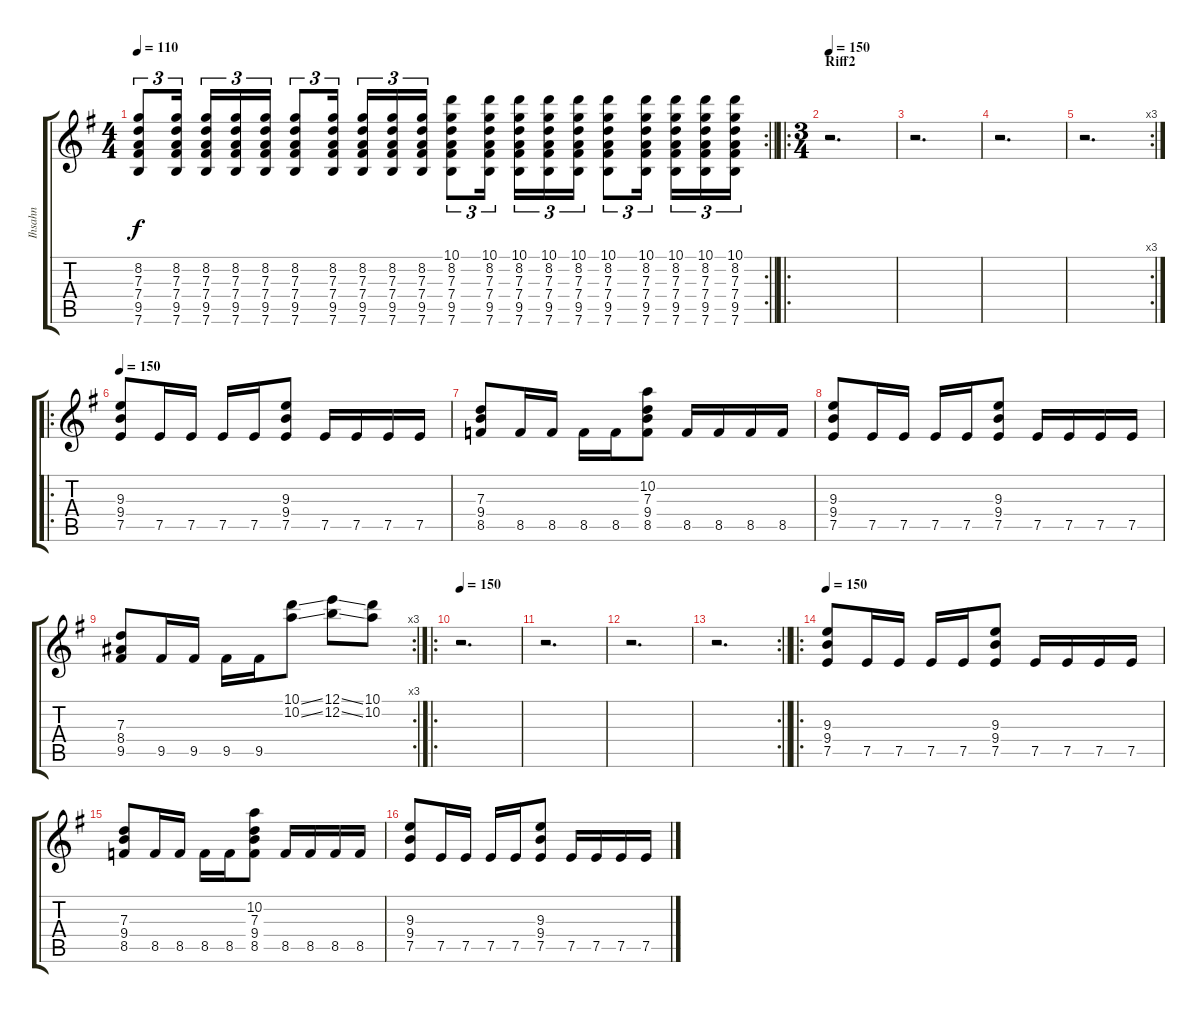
\track ("Ihsahn" "Ihsahn") {instrument distortionguitar}
\staff {score tabs}
\tuning (E4 B3 G3 D3 A2 E2) {hide}
\rc 2
\ts (4 4)
\tempo 110
\clef g2
\barLineRight lightlight
\ks g
(8.2 7.3 7.4 9.5 7.6).8{tu (3 2) dy f} (8.2 7.3 7.4 9.5 7.6).16{tu (3 2) beam splitsecondary} (8.2 7.3 7.4 9.5 7.6).16{tu (3 2)} (8.2 7.3 7.4 9.5 7.6).16{tu (3 2)} (8.2 7.3 7.4 9.5 7.6).16{tu (3 2)} (8.2 7.3 7.4 9.5 7.6).8{tu (3 2)} (8.2 7.3 7.4 9.5 7.6).16{tu (3 2) beam splitsecondary} (8.2 7.3 7.4 9.5 7.6).16{tu (3 2)} (8.2 7.3 7.4 9.5 7.6).16{tu (3 2)} (8.2 7.3 7.4 9.5 7.6).16{tu (3 2)} (10.1 8.2 7.3 7.4 9.5 7.6).8{tu (3 2)} (10.1 8.2 7.3 7.4 9.5 7.6).16{tu (3 2) beam splitsecondary} (10.1 8.2 7.3 7.4 9.5 7.6).16{tu (3 2)} (10.1 8.2 7.3 7.4 9.5 7.6).16{tu (3 2)} (10.1 8.2 7.3 7.4 9.5 7.6).16{tu (3 2)} (10.1 8.2 7.3 7.4 9.5 7.6).8{tu (3 2)} (10.1 8.2 7.3 7.4 9.5 7.6).16{tu (3 2) beam splitsecondary} (10.1 8.2 7.3 7.4 9.5 7.6).16{tu (3 2)} (10.1 8.2 7.3 7.4 9.5 7.6).16{tu (3 2)} (10.1 8.2 7.3 7.4 9.5 7.6).16{tu (3 2)} |
\ro
\ts (3 4)
\section ("" "Riff2")
\tempo 150
r.2{d} |
r.2{d} |
r.2{d} |
\rc 3
r.2{d} |
\ro
\tempo 150
(9.3 9.4 7.5).8 7.5.16 7.5.16 7.5.16 7.5.16 (9.3 9.4 7.5).8 7.5.16 7.5.16 7.5.16 7.5.16 |
(7.3 9.4 8.5).8 8.5.16 8.5.16 8.5.16 8.5.16 (10.2 7.3 9.4 8.5).8 8.5.16 8.5.16 8.5.16 8.5.16 |
(9.3 9.4 7.5).8 7.5.16 7.5.16 7.5.16 7.5.16 (9.3 9.4 7.5).8 7.5.16 7.5.16 7.5.16 7.5.16 |
\rc 3
(7.3 8.4 9.5).8 9.5.16 9.5.16 9.5.16 9.5.16 (10.1{ss} 10.2{ss}).8 (12.1{ss} 12.2{ss}).8 (10.1 10.2).8 |
\ro
\tempo 150
r.2{d} |
r.2{d} |
r.2{d} |
\rc 2
\barLineRight lightlight
r.2{d} |
\ro
\tempo 150
(9.3 9.4 7.5).8 7.5.16 7.5.16 7.5.16 7.5.16 (9.3 9.4 7.5).8 7.5.16 7.5.16 7.5.16 7.5.16 |
(7.3 9.4 8.5).8 8.5.16 8.5.16 8.5.16 8.5.16 (10.2 7.3 9.4 8.5).8 8.5.16 8.5.16 8.5.16 8.5.16 |
(9.3 9.4 7.5).8 7.5.16 7.5.16 7.5.16 7.5.16 (9.3 9.4 7.5).8 7.5.16 7.5.16 7.5.16 7.5.16
